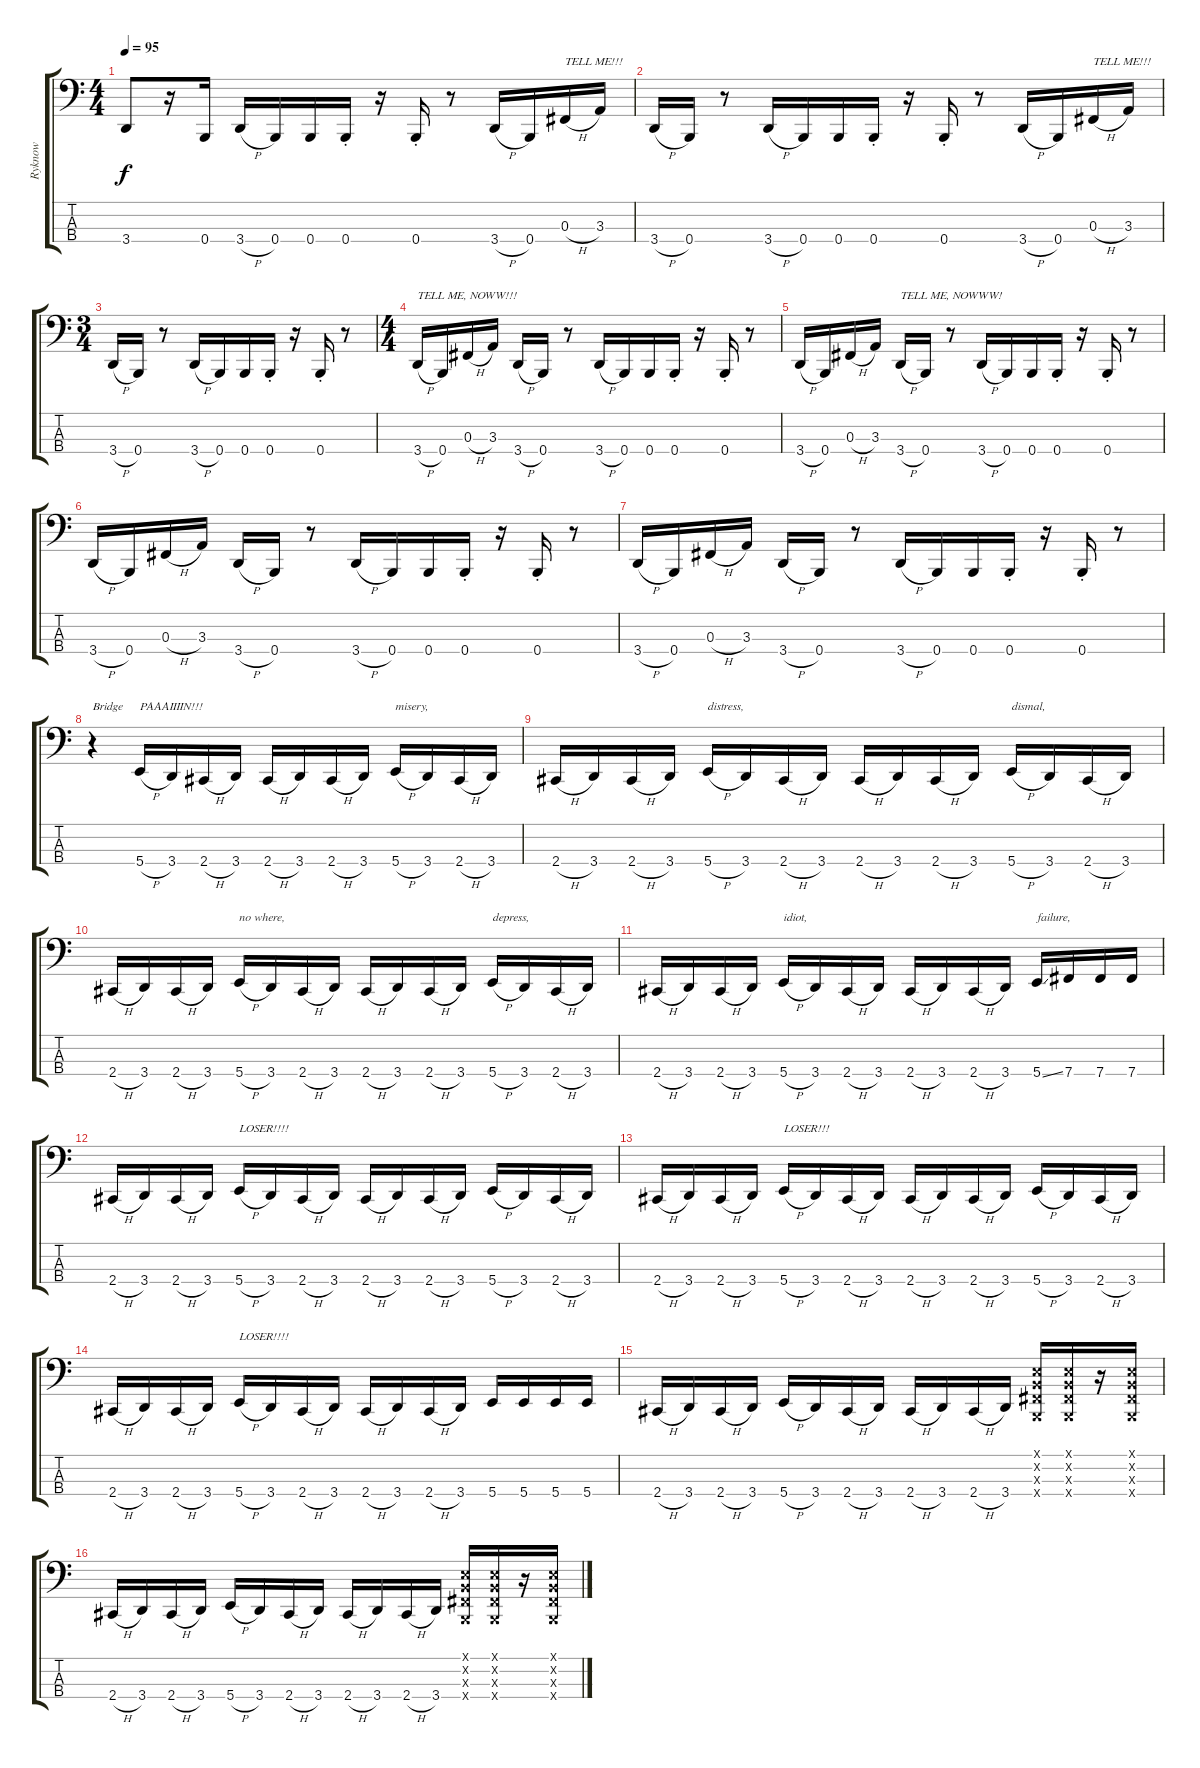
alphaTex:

\track ("Ryknow" "Ryknow") {instrument electricbassfinger}
\staff {score tabs}
\tuning (E2 B1 Gb1 B0) {hide}
\ts (4 4)
\tempo 95
\clef f4
\ks c
3.4.8{dy f} r.16 0.4.16 3.4{h}.16 0.4.16 0.4.16 0.4{st}.16 r.16 0.4{st}.16 r.8 3.4{h}.16 0.4.16 0.3{h}.16{txt "TELL ME!!!"} 3.3.16 |
3.4{h}.16 0.4.16 r.8 3.4{h}.16 0.4.16 0.4.16 0.4{st}.16 r.16 0.4{st}.16 r.8 3.4{h}.16 0.4.16 0.3{h}.16{txt "TELL ME!!!"} 3.3.16 |
\ts (3 4)
3.4{h}.16 0.4.16 r.8 3.4{h}.16 0.4.16 0.4.16 0.4{st}.16 r.16 0.4{st}.16 r.8 |
\ts (4 4)
3.4{h}.16{txt "TELL ME, NOWW!!!"} 0.4.16 0.3{h}.16 3.3.16 3.4{h}.16 0.4.16 r.8 3.4{h}.16 0.4.16 0.4.16 0.4{st}.16 r.16 0.4{st}.16 r.8 |
3.4{h}.16 0.4.16 0.3{h}.16 3.3.16 3.4{h}.16{txt "TELL ME, NOWWW!"} 0.4.16 r.8 3.4{h}.16 0.4.16 0.4.16 0.4{st}.16 r.16 0.4{st}.16 r.8 |
3.4{h}.16 0.4.16 0.3{h}.16 3.3.16 3.4{h}.16 0.4.16 r.8 3.4{h}.16 0.4.16 0.4.16 0.4{st}.16 r.16 0.4{st}.16 r.8 |
3.4{h}.16 0.4.16 0.3{h}.16 3.3.16 3.4{h}.16 0.4.16 r.8 3.4{h}.16 0.4.16 0.4.16 0.4{st}.16 r.16 0.4{st}.16 r.8 |
r.4{txt "Bridge"} 5.4{h}.16{txt "PAAAIIIIN!!!"} 3.4.16 2.4{h}.16 3.4.16 2.4{h}.16 3.4.16 2.4{h}.16 3.4.16 5.4{h}.16{txt "misery,"} 3.4.16 2.4{h}.16 3.4.16 |
2.4{h}.16 3.4.16 2.4{h}.16 3.4.16 5.4{h}.16{txt "distress,"} 3.4.16 2.4{h}.16 3.4.16 2.4{h}.16 3.4.16 2.4{h}.16 3.4.16 5.4{h}.16{txt "dismal,"} 3.4.16 2.4{h}.16 3.4.16 |
2.4{h}.16 3.4.16 2.4{h}.16 3.4.16 5.4{h}.16{txt "no where,"} 3.4.16 2.4{h}.16 3.4.16 2.4{h}.16 3.4.16 2.4{h}.16 3.4.16 5.4{h}.16{txt "depress,"} 3.4.16 2.4{h}.16 3.4.16 |
2.4{h}.16 3.4.16 2.4{h}.16 3.4.16 5.4{h}.16{txt "idiot,"} 3.4.16 2.4{h}.16 3.4.16 2.4{h}.16 3.4.16 2.4{h}.16 3.4.16 5.4{ss}.16{txt "failure,"} 7.4.16 7.4.16 7.4.16 |
2.4{h}.16 3.4.16 2.4{h}.16 3.4.16 5.4{h}.16{txt "LOSER!!!!"} 3.4.16 2.4{h}.16 3.4.16 2.4{h}.16 3.4.16 2.4{h}.16 3.4.16 5.4{h}.16 3.4.16 2.4{h}.16 3.4.16 |
2.4{h}.16 3.4.16 2.4{h}.16 3.4.16 5.4{h}.16{txt "LOSER!!!"} 3.4.16 2.4{h}.16 3.4.16 2.4{h}.16 3.4.16 2.4{h}.16 3.4.16 5.4{h}.16 3.4.16 2.4{h}.16 3.4.16 |
2.4{h}.16 3.4.16 2.4{h}.16 3.4.16 5.4{h}.16{txt "LOSER!!!!"} 3.4.16 2.4{h}.16 3.4.16 2.4{h}.16 3.4.16 2.4{h}.16 3.4.16 5.4.16 5.4.16 5.4.16 5.4.16 |
2.4{h}.16 3.4.16 2.4{h}.16 3.4.16 5.4{h}.16 3.4.16 2.4{h}.16 3.4.16 2.4{h}.16 3.4.16 2.4{h}.16 3.4.16 (0.1{x} 0.2{x} 0.3{x} 0.4{x}).16 (0.1{x} 0.2{x} 0.3{x} 0.4{x}).16 r.16 (0.1{x} 0.2{x} 0.3{x} 0.4{x}).16 |
2.4{h}.16 3.4.16 2.4{h}.16 3.4.16 5.4{h}.16 3.4.16 2.4{h}.16 3.4.16 2.4{h}.16 3.4.16 2.4{h}.16 3.4.16 (0.1{x} 0.2{x} 0.3{x} 0.4{x}).16 (0.1{x} 0.2{x} 0.3{x} 0.4{x}).16 r.16 (0.1{x} 0.2{x} 0.3{x} 0.4{x}).16
